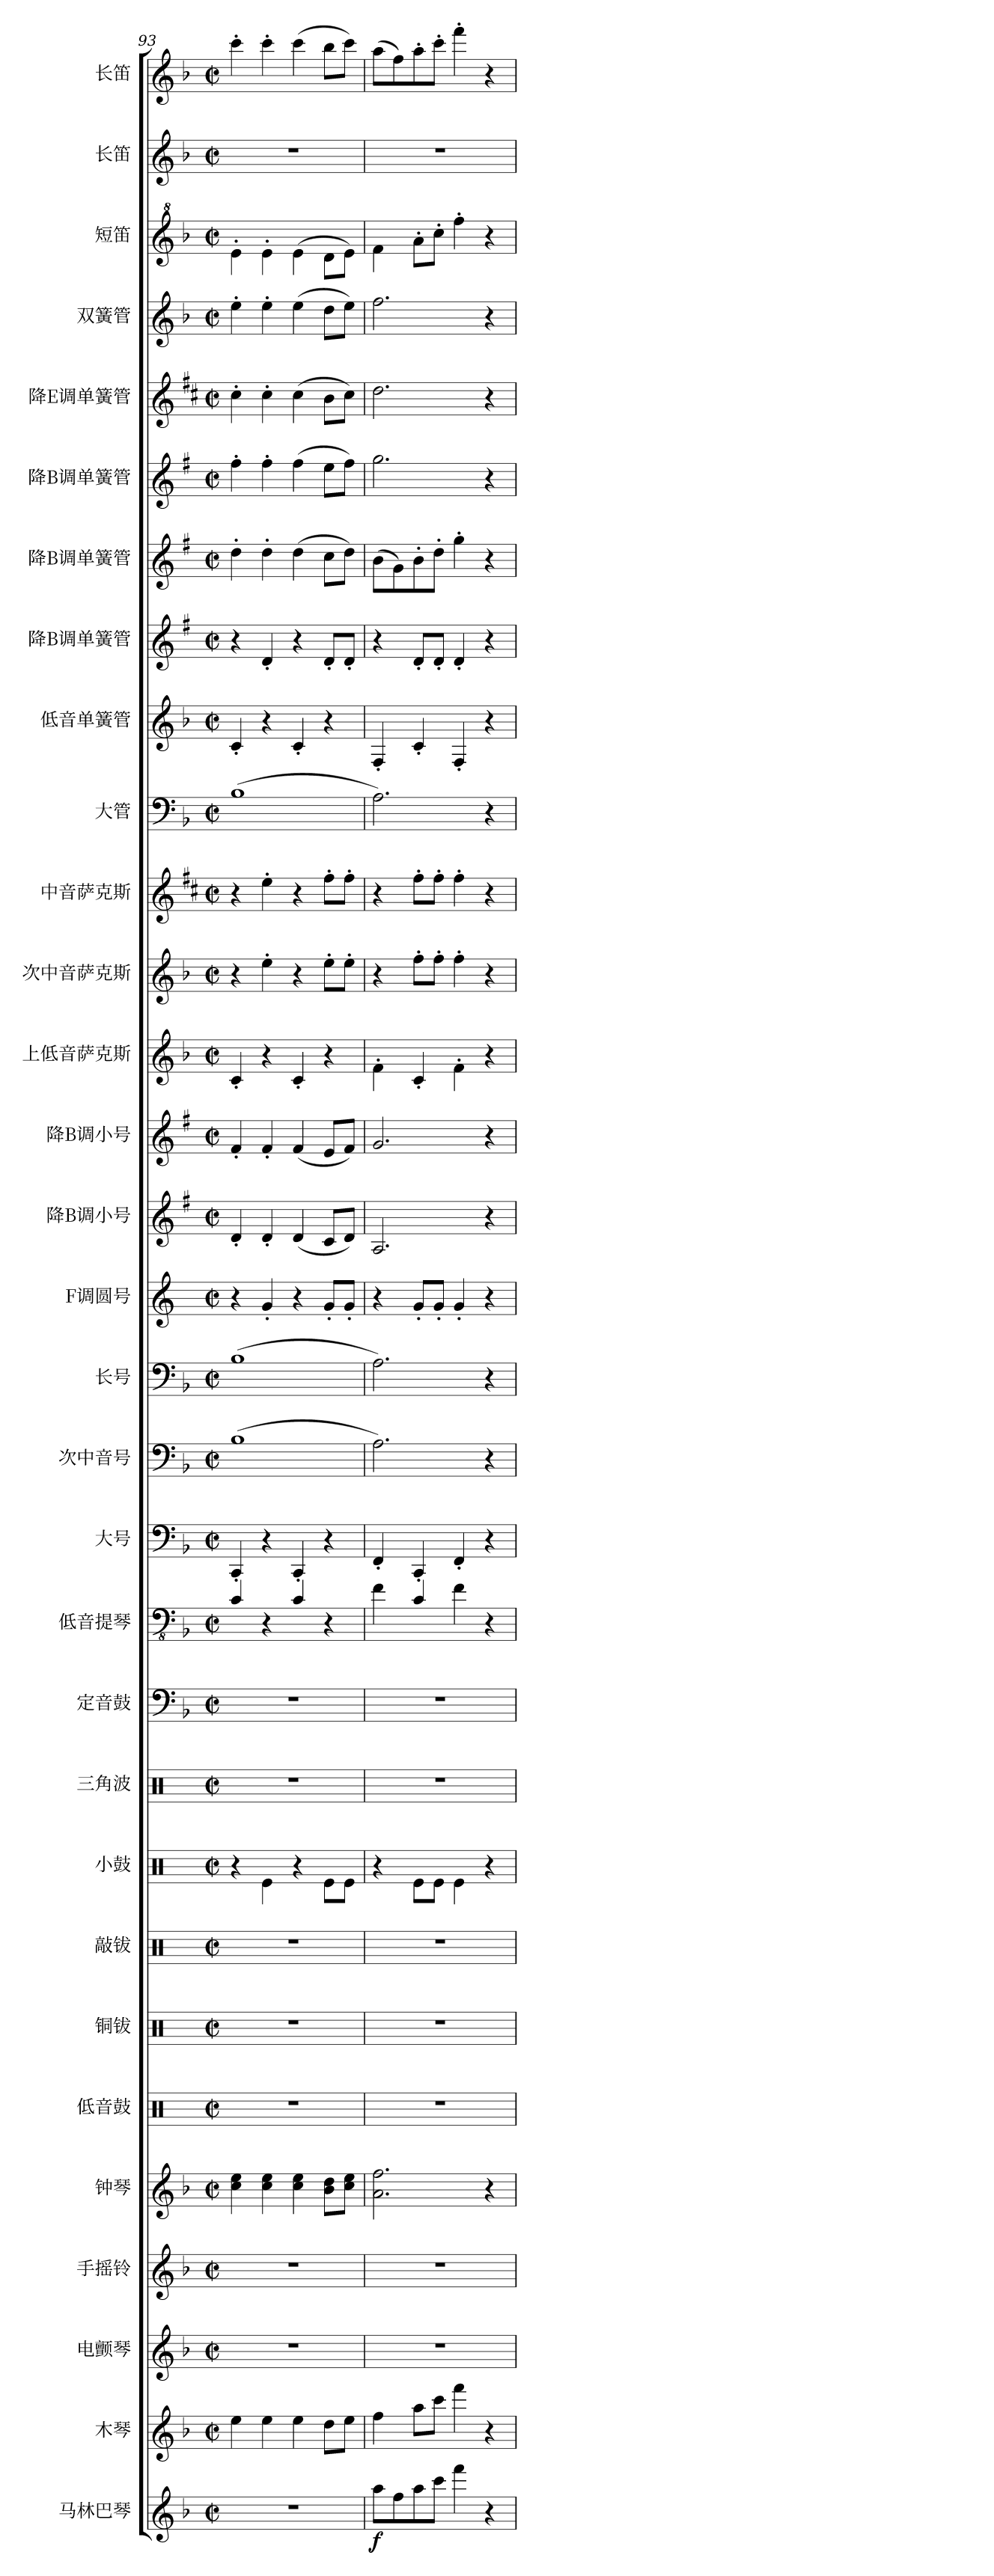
**kern	**dynam	**kern	**kern	**kern	**kern	**kern	**kern	**kern	**kern	**kern	**kern	**kern	**kern	**kern	**kern	**kern	**kern	**kern	**kern	**kern	**kern	**kern	**kern	**kern	**kern	**kern	**kern	**kern	**kern	**kern	**kern
*part31	*part31	*part30	*part29	*part28	*part27	*part26	*part25	*part24	*part23	*part22	*part21	*part20	*part19	*part18	*part17	*part16	*part15	*part14	*part13	*part12	*part11	*part10	*part9	*part8	*part7	*part6	*part5	*part4	*part3	*part2	*part1
*staff31	*staff31	*staff30	*staff29	*staff28	*staff27	*staff26	*staff25	*staff24	*staff23	*staff22	*staff21	*staff20	*staff19	*staff18	*staff17	*staff16	*staff15	*staff14	*staff13	*staff12	*staff11	*staff10	*staff9	*staff8	*staff7	*staff6	*staff5	*staff4	*staff3	*staff2	*staff1
*I"马林巴琴	*	*I"木琴	*I"电颤琴	*I"手摇铃	*I"钟琴	*I"低音鼓	*I"铜钹	*I"敲钹	*I"小鼓	*I"三角波	*I"定音鼓	*I"低音提琴	*I"大号	*I"次中音号	*I"长号	*I"F调圆号	*I"降B调小号	*I"降B调小号	*I"上低音萨克斯	*I"次中音萨克斯	*I"中音萨克斯	*I"大管	*I"低音单簧管	*I"降B调单簧管	*I"降B调单簧管	*I"降B调单簧管	*I"降E调单簧管	*I"双簧管	*I"短笛	*I"长笛	*I"长笛
*clefG2	*	*clefG2	*clefG2	*clefG2	*clefG2	*clefX	*clefX	*clefX	*clefX	*clefX	*clefF4	*clefFv4	*clefF4	*clefF4	*clefF4	*clefG2	*clefG2	*clefG2	*clefG2	*clefG2	*clefG2	*clefF4	*clefG2	*clefG2	*clefG2	*clefG2	*clefG2	*clefG2	*clefG^2	*clefG2	*clefG2
*	*	*ITrd-7c-12	*	*	*ITrd-14c-24	*	*	*	*	*	*	*ITrd7c12	*	*	*	*ITrd4c7	*ITrd1c2	*ITrd1c2	*ITrd12c21	*ITrd8c14	*ITrd5c9	*	*ITrd8c14	*ITrd1c2	*ITrd1c2	*ITrd1c2	*ITrd-2c-3	*	*ITrd-7c-12	*	*
*k[b-]	*	*k[b-]	*k[b-]	*k[b-]	*k[b-]	*k[]	*k[]	*k[]	*k[]	*k[]	*k[b-]	*k[b-]	*k[b-]	*k[b-]	*k[b-]	*k[b-]	*k[b-]	*k[b-]	*k[b-]	*k[b-]	*k[b-]	*k[b-]	*k[b-]	*k[b-]	*k[b-]	*k[b-]	*k[b-]	*k[b-]	*k[b-]	*k[b-]	*k[b-]
*M2/2	*	*M2/2	*M2/2	*M2/2	*M2/2	*M2/2	*M2/2	*M2/2	*M2/2	*M2/2	*M2/2	*M2/2	*M2/2	*M2/2	*M2/2	*M2/2	*M2/2	*M2/2	*M2/2	*M2/2	*M2/2	*M2/2	*M2/2	*M2/2	*M2/2	*M2/2	*M2/2	*M2/2	*M2/2	*M2/2	*M2/2
*met(c|)	*	*met(c|)	*met(c|)	*met(c|)	*met(c|)	*met(c|)	*met(c|)	*met(c|)	*met(c|)	*met(c|)	*met(c|)	*met(c|)	*met(c|)	*met(c|)	*met(c|)	*met(c|)	*met(c|)	*met(c|)	*met(c|)	*met(c|)	*met(c|)	*met(c|)	*met(c|)	*met(c|)	*met(c|)	*met(c|)	*met(c|)	*met(c|)	*met(c|)	*met(c|)	*met(c|)
=93	=93	=93	=93	=93	=93	=93	=93	=93	=93	=93	=93	=93	=93	=93	=93	=93	=93	=93	=93	=93	=93	=93	=93	=93	=93	=93	=93	=93	=93	=93	=93
1r	.	4eee\	1r	1r	4cccc\ 4eeee\	1r	1r	1r	4r	1r	1r	4CC/	4CC'/	(1B-	(1B-	4r	4c'/	4e'/	4C'/	4r	4r	(1B-	4C'/	4r	4cc'\	4ee'\	4ee'\	4ee'\	4eee'\	1r	4ccc'\
.	.	4eee\	.	.	4cccc\ 4eeee\	.	.	.	4Re\	.	.	4r	4r	.	.	4c'/	4c'/	4e'/	4r	4e'\	4g'\	.	4r	4c'/	4cc'\	4ee'\	4ee'\	4ee'\	4eee'\	.	4ccc'\
.	.	4eee\	.	.	4cccc\ 4eeee\	.	.	.	4r	.	.	4CC/	4CC'/	.	.	4r	(4c/	(4e/	4C'/	4r	4r	.	4C'/	4r	(4cc\	(4ee\	(4ee\	(4ee\	(4eee\	.	(4ccc\
.	.	8ddd\L	.	.	8bbb-\ 8dddd\L	.	.	.	8Re\L	.	.	4r	4r	.	.	8c'/L	8B-/L	8d/L	4r	8e'\L	8a'\L	.	4r	8c'/L	8b-\L	8dd\L	8dd\L	8dd\L	8ddd\L	.	8bb-\L
.	.	8eee\J	.	.	8cccc\ 8eeee\J	.	.	.	8Re\J	.	.	.	.	.	.	8c'/J	8c/J)	8e/J)	.	8e'\J	8a'\J	.	.	8c'/J	8cc\J)	8ee\J)	8ee\J)	8ee\J)	8eee\J)	.	8ccc\J)
=94	=94	=94	=94	=94	=94	=94	=94	=94	=94	=94	=94	=94	=94	=94	=94	=94	=94	=94	=94	=94	=94	=94	=94	=94	=94	=94	=94	=94	=94	=94	=94
!	!LO:DY:b	!	!	!	!	!	!	!	!	!	!	!	!	!	!	!	!	!	!	!	!	!	!	!	!	!	!	!	!	!	!
8aa\L	f	4fff\	1r	1r	2.aaa\ 2.ffff\	1r	1r	1r	4r	1r	1r	4FF\	4FF'/	2.A\)	2.A\)	4r	2.G/	2.f/	4F'\	4r	4r	2.A\)	4FF'/	4r	(8a\L	2.ff\	2.ff\	2.ff\	4fff\	1r	(8aa\L
8ff\	.	.	.	.	.	.	.	.	.	.	.	.	.	.	.	.	.	.	.	.	.	.	.	.	8f\)	.	.	.	.	.	8ff\)
8aa\	.	8aaa\L	.	.	.	.	.	.	8Re\L	.	.	4CC/	4CC'/	.	.	8c'/L	.	.	4C'/	8f'\L	8a'\L	.	4C'/	8c'/L	8a'\	.	.	.	8aaa'\L	.	8aa'\
8ccc\J	.	8cccc\J	.	.	.	.	.	.	8Re\J	.	.	.	.	.	.	8c'/J	.	.	.	8f'\J	8a'\J	.	.	8c'/J	8cc'\J	.	.	.	8cccc'\J	.	8ccc'\J
4fff\	.	4ffff\	.	.	.	.	.	.	4Re\	.	.	4FF\	4FF'/	.	.	4c'/	.	.	4F'\	4f'\	4a'\	.	4FF'/	4c'/	4ff'\	.	.	.	4ffff'\	.	4fff'\
4r	.	4r	.	.	4r	.	.	.	4r	.	.	4r	4r	4r	4r	4r	4r	4r	4r	4r	4r	4r	4r	4r	4r	4r	4r	4r	4r	.	4r
=	=	=	=	=	=	=	=	=	=	=	=	=	=	=	=	=	=	=	=	=	=	=	=	=	=	=	=	=	=	=	=
*-	*-	*-	*-	*-	*-	*-	*-	*-	*-	*-	*-	*-	*-	*-	*-	*-	*-	*-	*-	*-	*-	*-	*-	*-	*-	*-	*-	*-	*-	*-	*-
